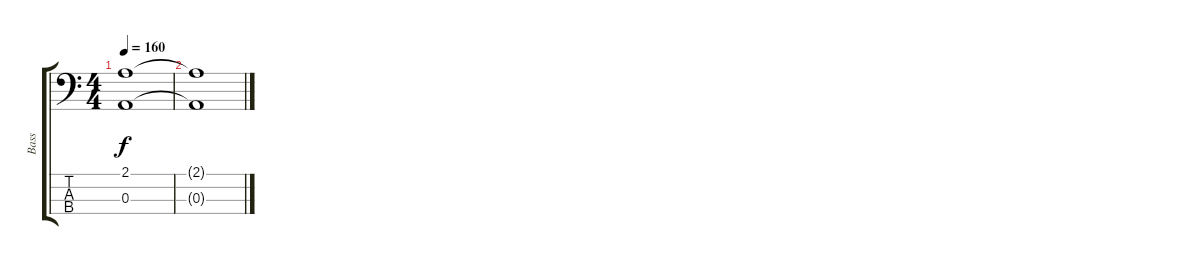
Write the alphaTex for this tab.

\track ("Bass" "Bass") {instrument fretlessbass}
\staff {score tabs}
\tuning (G2 D2 A1 E1) {hide}
\ts (4 4)
\tempo 160
\clef f4
\ks c
(2.1 0.3).1{dy f} |
(2.1{t} 0.3{t}).1
